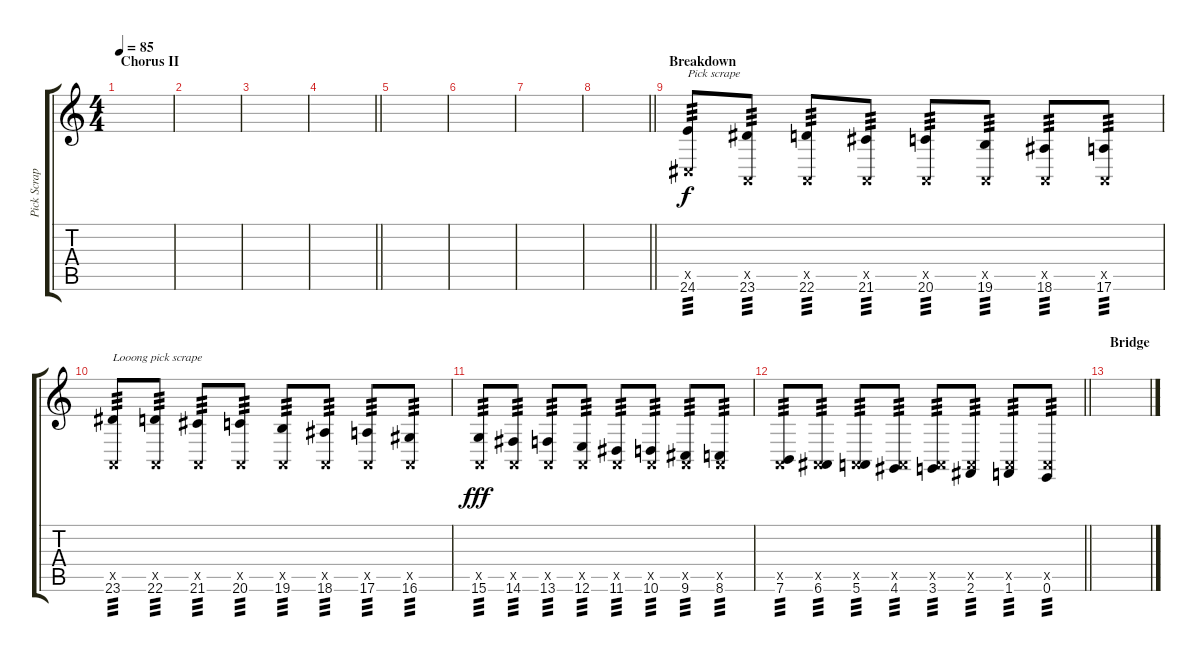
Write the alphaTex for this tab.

\track ("Pick Scrapes" "Pick Scrap") {instrument guitarfretnoise}
\staff {score tabs}
\tuning (E4 B3 G3 D3 A2 E2) {hide}
\ts (4 4)
\section ("" "Chorus II")
\tempo 85
\clef g2
\ks c
|
|
|
\barLineRight lightlight
|
|
|
|
\barLineRight lightlight
|
\section ("" "Breakdown")
(4.5{x} 24.6).8{txt "Pick scrape" tp 3 volume 14 instrument guitarfretnoise} (0.5{x} 23.6).8{tp 3} (0.5{x} 22.6).8{tp 3} (0.5{x} 21.6).8{tp 3} (0.5{x} 20.6).8{tp 3} (0.5{x} 19.6).8{tp 3} (0.5{x} 18.6).8{tp 3} (0.5{x} 17.6).8{tp 3} |
(0.5{x} 23.6).8{txt "Looong pick scrape" tp 3} (0.5{x} 22.6).8{tp 3} (0.5{x} 21.6).8{tp 3} (0.5{x} 20.6).8{tp 3} (0.5{x} 19.6).8{tp 3} (0.5{x} 18.6).8{tp 3} (0.5{x} 17.6).8{tp 3} (0.5{x} 16.6).8{tp 3} |
(0.5{x} 15.6).8{tp 3 dy fff volume 16} (0.5{x} 14.6).8{tp 3} (0.5{x} 13.6).8{tp 3} (0.5{x} 12.6).8{tp 3} (0.5{x} 11.6).8{tp 3} (0.5{x} 10.6).8{tp 3} (0.5{x} 9.6).8{tp 3} (0.5{x} 8.6).8{tp 3} |
\barLineRight lightlight
(0.5{x} 7.6).8{tp 3} (0.5{x} 6.6).8{tp 3} (0.5{x} 5.6).8{tp 3} (0.5{x} 4.6).8{tp 3} (0.5{x} 3.6).8{tp 3} (0.5{x} 2.6).8{tp 3} (0.5{x} 1.6).8{tp 3} (0.5{x} 0.6).8{tp 3} |
\section ("" "Bridge")
